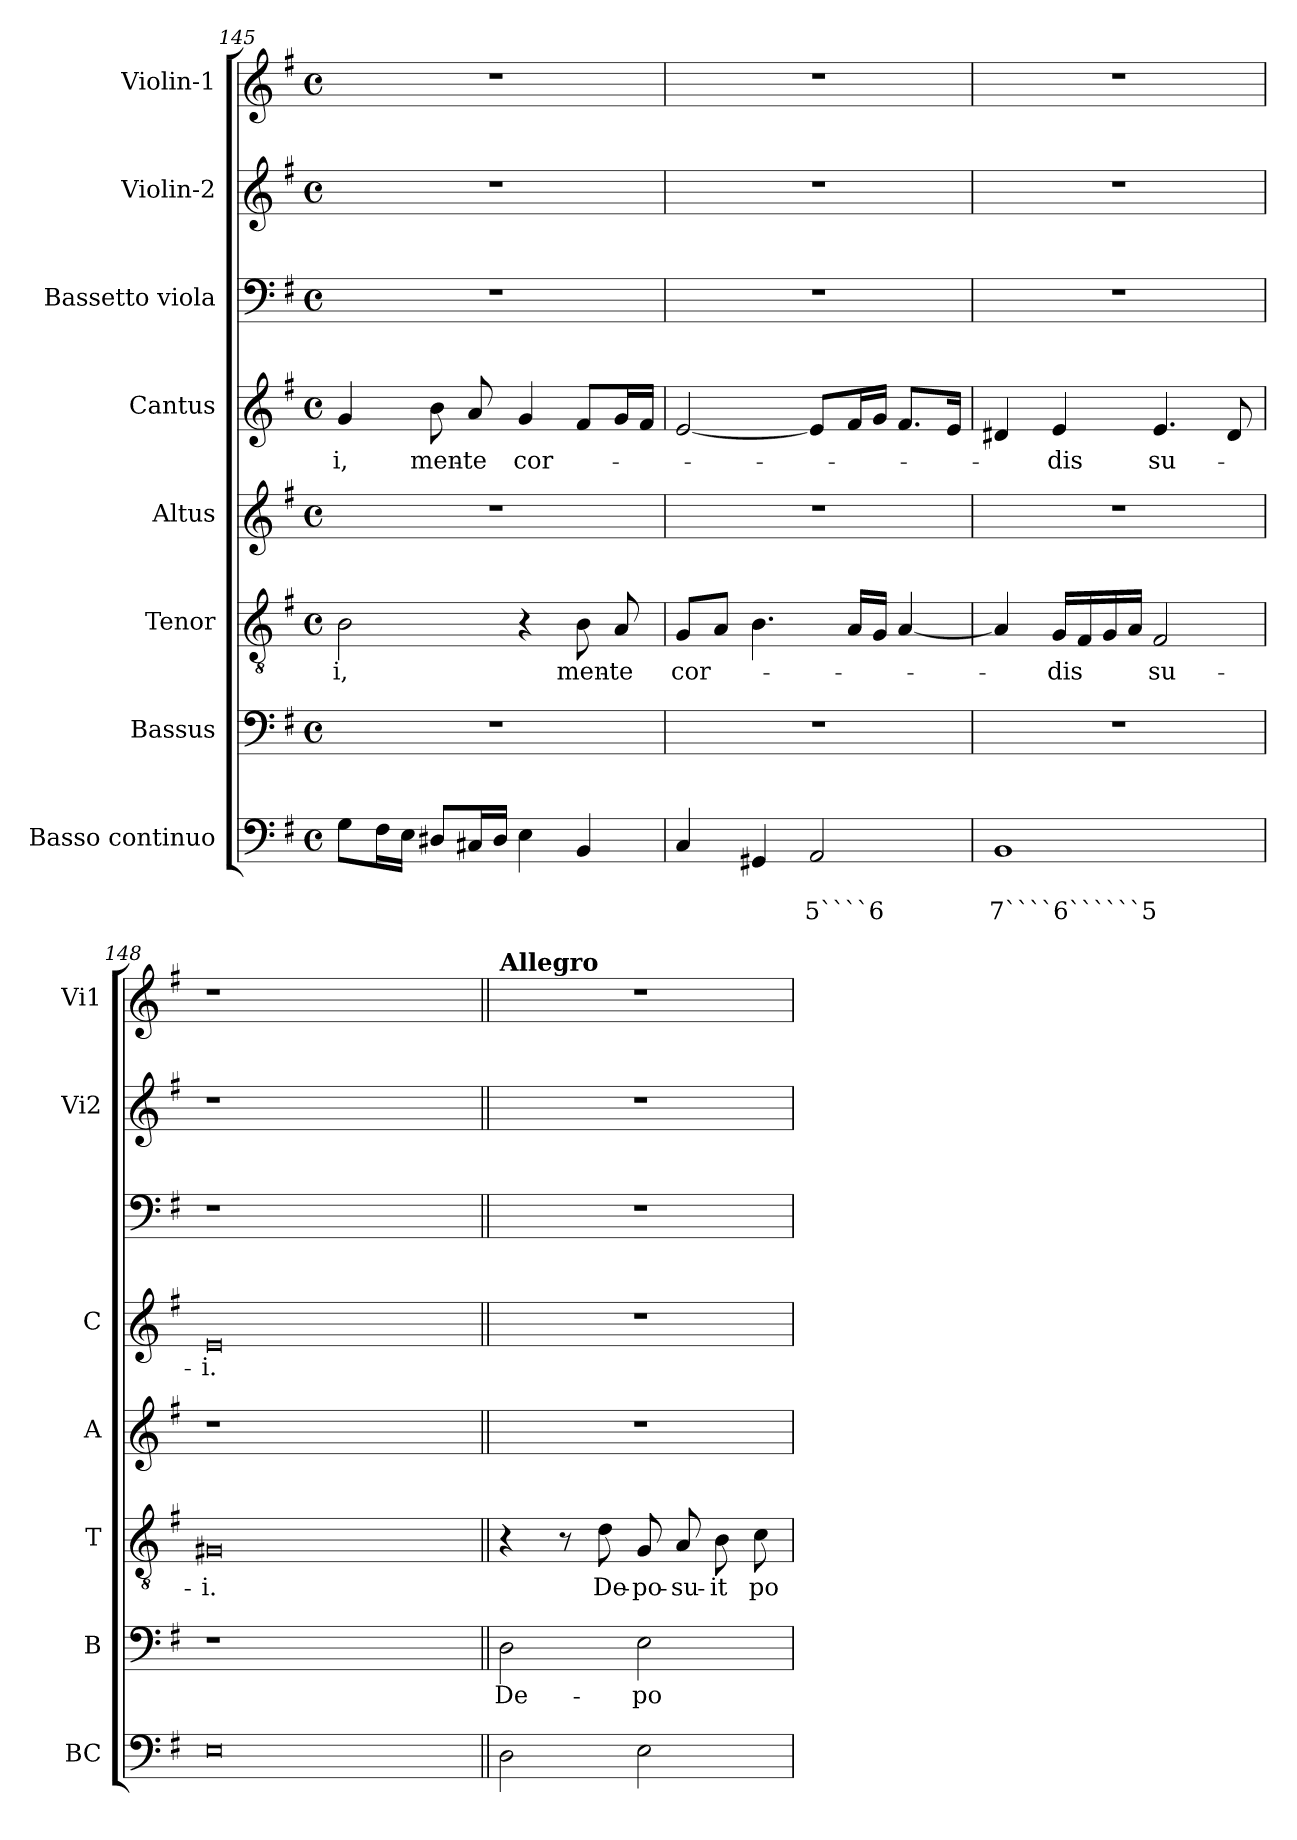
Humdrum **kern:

**kern	**text	**text	**kern	**text	**kern	**text	**kern	**kern	**text	**kern	**kern	**kern
*part8	*part8	*part8	*part7	*part7	*part6	*part6	*part5	*part4	*part4	*part3	*part2	*part1
*staff8	*staff8	*staff8	*staff7	*staff7	*staff6	*staff6	*staff5	*staff4	*staff4	*staff3	*staff2	*staff1
*I"Basso continuo	*	*	*I"Bassus	*	*I"Tenor	*	*I"Altus	*I"Cantus	*	*I"Bassetto viola	*I"Violin-2	*I"Violin-1
*I'BC	*	*	*I'B	*	*I'T	*	*I'A	*I'C	*	*	*I'Vi2	*I'Vi1
*clefF4	*	*	*clefF4	*	*clefGv2	*	*clefG2	*clefG2	*	*clefF4	*clefG2	*clefG2
*k[f#]	*	*	*k[f#]	*	*k[f#]	*	*k[f#]	*k[f#]	*	*k[f#]	*k[f#]	*k[f#]
*G:	*	*	*G:	*	*G:	*	*G:	*G:	*	*G:	*G:	*G:
*M4/4	*	*	*M4/4	*	*M4/4	*	*M4/4	*M4/4	*	*M4/4	*M4/4	*M4/4
*met(c)	*	*	*met(c)	*	*met(c)	*	*met(c)	*met(c)	*	*met(c)	*met(c)	*met(c)
=145	=145	=145	=145	=145	=145	=145	=145	=145	=145	=145	=145	=145
!	!	!	!	!	!	!LO:LY:b	!	!	!LO:LY:b	!	!	!
8G\L	.	.	1r	.	2B\	-i,	1r	4g/	-i,	1r	1r	1r
16F#\L	.	.	.	.	.	.	.	.	.	.	.	.
16E\JJ	.	.	.	.	.	.	.	.	.	.	.	.
!	!	!	!	!	!	!	!	!	!LO:LY:b	!	!	!
8D#X/L	.	.	.	.	.	.	.	8b\	men-	.	.	.
!	!	!	!	!	!	!	!	!	!LO:LY:b	!	!	!
16C#X/L	.	.	.	.	.	.	.	8a/	-te	.	.	.
16D#/JJ	.	.	.	.	.	.	.	.	.	.	.	.
!	!	!	!	!	!	!	!	!	!LO:LY:b	!	!	!
4E\	.	.	.	.	4r	.	.	4g/	cor-	.	.	.
!	!	!	!	!	!	!LO:LY:b	!	!	!	!	!	!
4BB/	.	.	.	.	8B\	men-	.	8f#/L	.	.	.	.
!	!	!	!	!	!	!LO:LY:b	!	!	!	!	!	!
.	.	.	.	.	8A/	-te	.	16g/L	.	.	.	.
.	.	.	.	.	.	.	.	16f#/JJ	.	.	.	.
=146	=146	=146	=146	=146	=146	=146	=146	=146	=146	=146	=146	=146
!	!	!	!	!	!	!LO:LY:b	!	!	!	!	!	!
4C/	.	.	1r	.	8G/L	cor-	1r	[2e/	.	1r	1r	1r
.	.	.	.	.	8A/J	.	.	.	.	.	.	.
4GG#X/	.	.	.	.	4.B\	.	.	.	.	.	.	.
!	!	!LO:LY:b	!	!	!	!	!	!	!	!	!	!
2AA/	.	5````6	.	.	.	.	.	8e/L]	.	.	.	.
.	.	.	.	.	16A/LL	.	.	16f#/L	.	.	.	.
.	.	.	.	.	16G/JJ	.	.	16g/JJ	.	.	.	.
.	.	.	.	.	[4A/	.	.	8.f#/L	.	.	.	.
.	.	.	.	.	.	.	.	16e/Jk	.	.	.	.
=147	=147	=147	=147	=147	=147	=147	=147	=147	=147	=147	=147	=147
!	!	!LO:LY:b	!	!	!	!	!	!	!	!	!	!
1BB	.	7````6``````5	1r	.	4A/]	.	1r	4d#X/	.	1r	1r	1r
!	!	!	!	!	!	!LO:LY:b	!	!	!LO:LY:b	!	!	!
.	.	.	.	.	16G/LL	-dis	.	4e/	-dis	.	.	.
.	.	.	.	.	16F#/	.	.	.	.	.	.	.
.	.	.	.	.	16G/	.	.	.	.	.	.	.
.	.	.	.	.	16A/JJ	.	.	.	.	.	.	.
!	!	!	!	!	!	!LO:LY:b	!	!	!LO:LY:b	!	!	!
.	.	.	.	.	2F#/	su-	.	4.e/	su-	.	.	.
.	.	.	.	.	.	.	.	8d#/	.	.	.	.
=148	=148	=148	=148	=148	=148	=148	=148	=148	=148	=148	=148	=148
!	!	!	!	!	!	!LO:LY:b	!	!	!LO:LY:b	!	!	!
0E	.	.	1r	.	0G#X	-i.	1r	0e	-i.	1r	1r	1r
.	.	.	1ryy	.	.	.	1ryy	.	.	1ryy	1ryy	1ryy
!!LO:PB:g=z
=149||	=149||	=149||	=149||	=149||	=149||	=149||	=149||	=149||	=149||	=149||	=149||	=149||
!	!	!	!	!	!	!	!	!	!	!	!	!LO:TX:a:B:t=Allegro
!	!	!	!	!LO:LY:b	!	!	!	!	!	!	!	!
2D\	.	.	2D\	De-	4r	.	1r	1r	.	1r	1r	1r
.	.	.	.	.	8r	.	.	.	.	.	.	.
!	!	!	!	!	!	!LO:LY:b	!	!	!	!	!	!
.	.	.	.	.	8d\	De-	.	.	.	.	.	.
!	!	!	!	!LO:LY:b	!	!LO:LY:b	!	!	!	!	!	!
2E\	.	.	2E\	-po-	8G/	-po-	.	.	.	.	.	.
!	!	!	!	!	!	!LO:LY:b	!	!	!	!	!	!
.	.	.	.	.	8A/	-su-	.	.	.	.	.	.
!	!	!	!	!	!	!LO:LY:b	!	!	!	!	!	!
.	.	.	.	.	8B\	-it	.	.	.	.	.	.
!	!	!	!	!	!	!LO:LY:b	!	!	!	!	!	!
.	.	.	.	.	8c\	po-	.	.	.	.	.	.
=	=	=	=	=	=	=	=	=	=	=	=	=
*-	*-	*-	*-	*-	*-	*-	*-	*-	*-	*-	*-	*-
